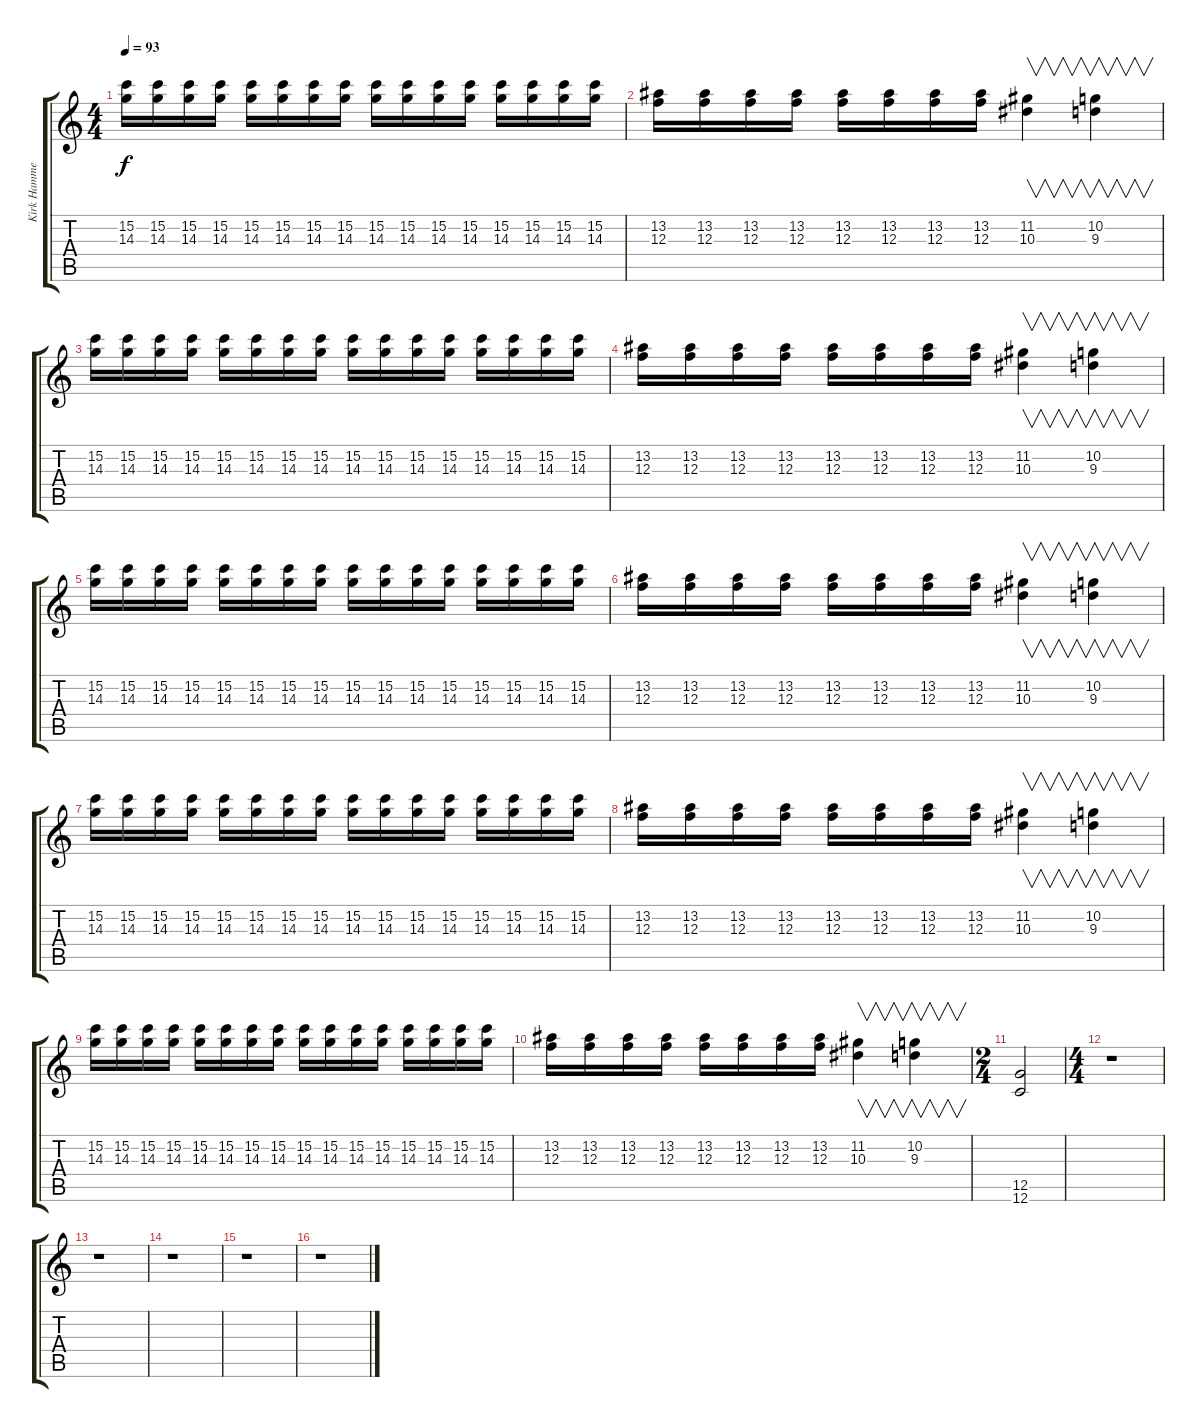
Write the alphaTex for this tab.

\track ("Kirk Hammett" "Kirk Hamme") {instrument distortionguitar}
\staff {score tabs}
\tuning (D4 A3 F3 C3 G2 C2) {hide}
\ts (4 4)
\tempo 93
\clef g2
\ks c
(15.2 14.3).16{dy f} (15.2 14.3).16 (15.2 14.3).16 (15.2 14.3).16 (15.2 14.3).16 (15.2 14.3).16 (15.2 14.3).16 (15.2 14.3).16 (15.2 14.3).16 (15.2 14.3).16 (15.2 14.3).16 (15.2 14.3).16 (15.2 14.3).16 (15.2 14.3).16 (15.2 14.3).16 (15.2 14.3).16 |
(13.2 12.3).16 (13.2 12.3).16 (13.2 12.3).16 (13.2 12.3).16 (13.2 12.3).16 (13.2 12.3).16 (13.2 12.3).16 (13.2 12.3).16 (11.2 10.3).4{v} (10.2 9.3).4{v} |
(15.2 14.3).16 (15.2 14.3).16 (15.2 14.3).16 (15.2 14.3).16 (15.2 14.3).16 (15.2 14.3).16 (15.2 14.3).16 (15.2 14.3).16 (15.2 14.3).16 (15.2 14.3).16 (15.2 14.3).16 (15.2 14.3).16 (15.2 14.3).16 (15.2 14.3).16 (15.2 14.3).16 (15.2 14.3).16 |
(13.2 12.3).16 (13.2 12.3).16 (13.2 12.3).16 (13.2 12.3).16 (13.2 12.3).16 (13.2 12.3).16 (13.2 12.3).16 (13.2 12.3).16 (11.2 10.3).4{v} (10.2 9.3).4{v} |
(15.2 14.3).16 (15.2 14.3).16 (15.2 14.3).16 (15.2 14.3).16 (15.2 14.3).16 (15.2 14.3).16 (15.2 14.3).16 (15.2 14.3).16 (15.2 14.3).16 (15.2 14.3).16 (15.2 14.3).16 (15.2 14.3).16 (15.2 14.3).16 (15.2 14.3).16 (15.2 14.3).16 (15.2 14.3).16 |
(13.2 12.3).16 (13.2 12.3).16 (13.2 12.3).16 (13.2 12.3).16 (13.2 12.3).16 (13.2 12.3).16 (13.2 12.3).16 (13.2 12.3).16 (11.2 10.3).4{v} (10.2 9.3).4{v} |
(15.2 14.3).16 (15.2 14.3).16 (15.2 14.3).16 (15.2 14.3).16 (15.2 14.3).16 (15.2 14.3).16 (15.2 14.3).16 (15.2 14.3).16 (15.2 14.3).16 (15.2 14.3).16 (15.2 14.3).16 (15.2 14.3).16 (15.2 14.3).16 (15.2 14.3).16 (15.2 14.3).16 (15.2 14.3).16 |
(13.2 12.3).16 (13.2 12.3).16 (13.2 12.3).16 (13.2 12.3).16 (13.2 12.3).16 (13.2 12.3).16 (13.2 12.3).16 (13.2 12.3).16 (11.2 10.3).4{v} (10.2 9.3).4{v} |
(15.2 14.3).16 (15.2 14.3).16 (15.2 14.3).16 (15.2 14.3).16 (15.2 14.3).16 (15.2 14.3).16 (15.2 14.3).16 (15.2 14.3).16 (15.2 14.3).16 (15.2 14.3).16 (15.2 14.3).16 (15.2 14.3).16 (15.2 14.3).16 (15.2 14.3).16 (15.2 14.3).16 (15.2 14.3).16 |
(13.2 12.3).16 (13.2 12.3).16 (13.2 12.3).16 (13.2 12.3).16 (13.2 12.3).16 (13.2 12.3).16 (13.2 12.3).16 (13.2 12.3).16 (11.2 10.3).4{v} (10.2 9.3).4{v} |
\ts (2 4)
(12.5 12.6).2 |
\ts (4 4)
r.1 |
r.1 |
r.1 |
r.1 |
r.1
